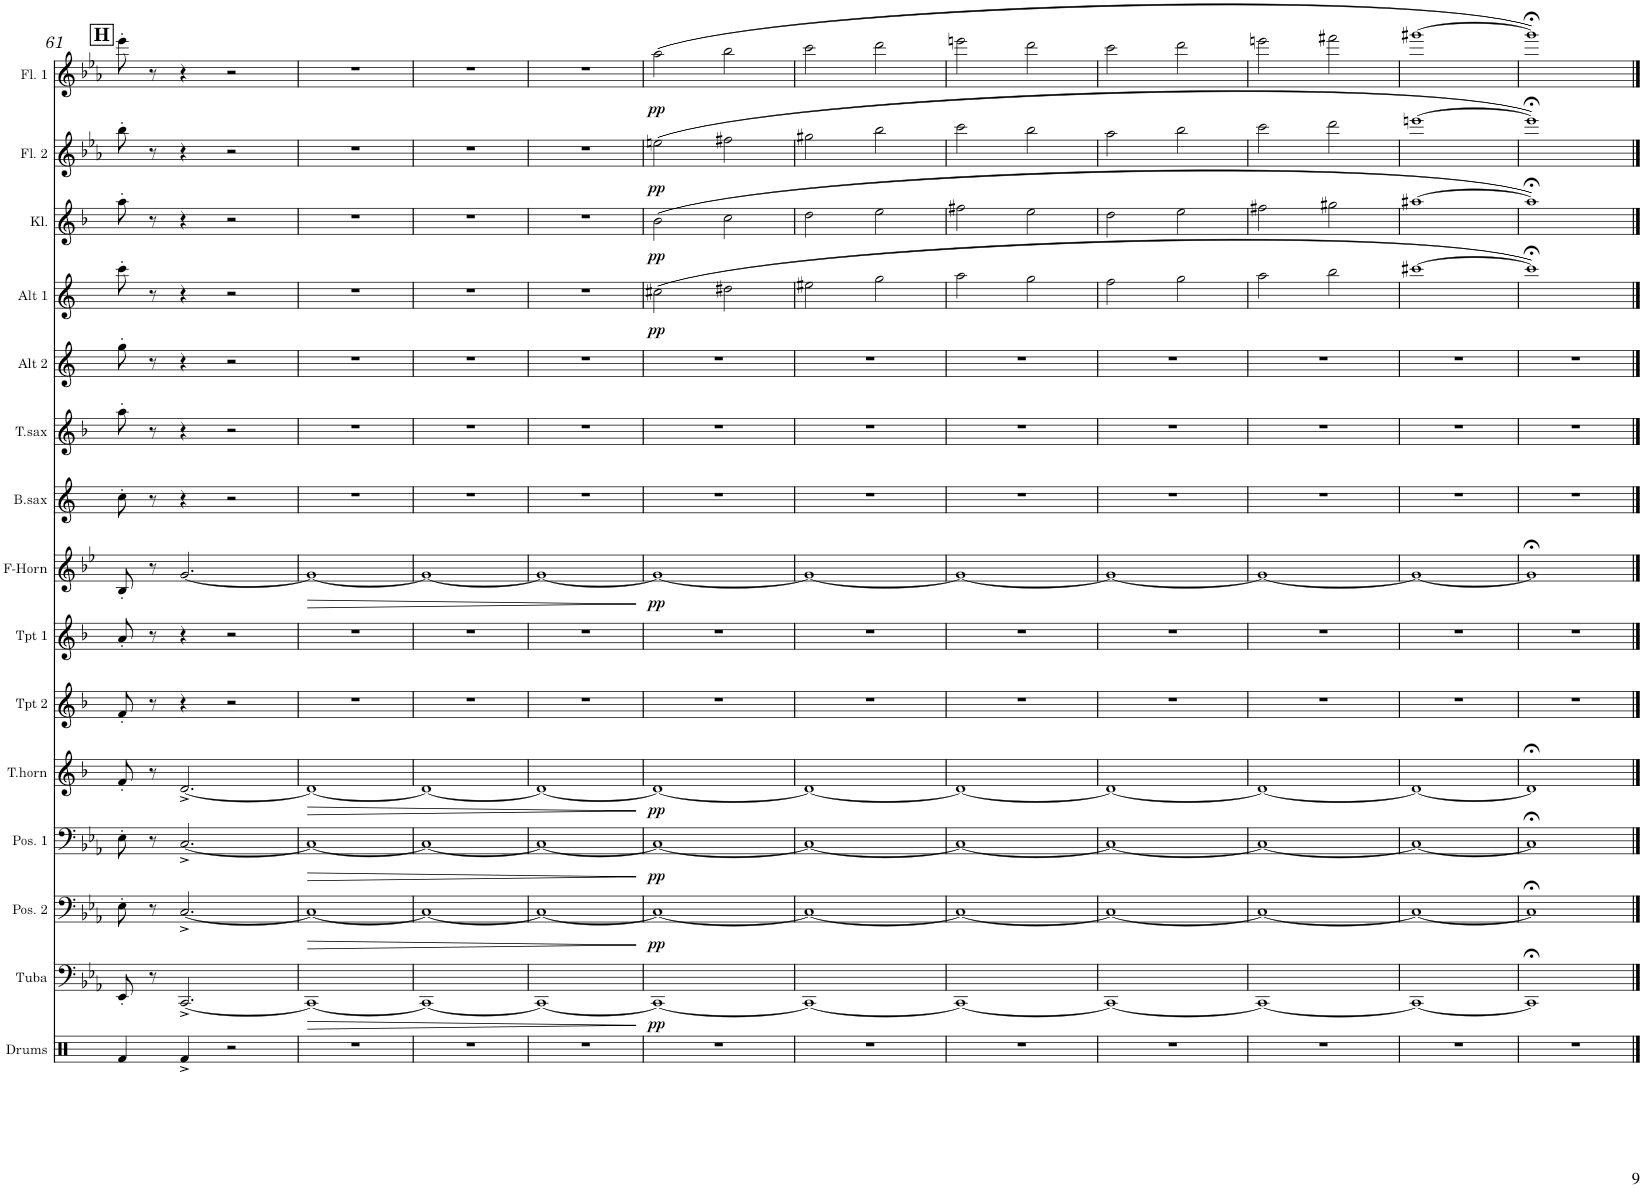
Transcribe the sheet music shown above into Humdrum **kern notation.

**kern	**kern	**dynam	**kern	**dynam	**kern	**dynam	**kern	**dynam	**kern	**kern	**kern	**dynam	**kern	**kern	**kern	**kern	**dynam	**kern	**dynam	**kern	**dynam	**kern	**dynam
*part15	*part14	*part14	*part13	*part13	*part12	*part12	*part11	*part11	*part10	*part9	*part8	*part8	*part7	*part6	*part5	*part4	*part4	*part3	*part3	*part2	*part2	*part1	*part1
*staff15	*staff14	*staff14	*staff13	*staff13	*staff12	*staff12	*staff11	*staff11	*staff10	*staff9	*staff8	*staff8	*staff7	*staff6	*staff5	*staff4	*staff4	*staff3	*staff3	*staff2	*staff2	*staff1	*staff1
*I"Drums	*I"Tuba	*	*I"Posaune 2	*	*I"Posaune 1	*	*I"Tenorhorn	*	*I"Tpt 2	*I"Tpt 1	*I"F-Horn	*	*I"Baritonsax	*I"Tenorsax	*I"Altsax 2	*I"Altsax 1	*	*I"Klarinette	*	*I"Flöte 2	*	*I"Flöte 1	*
*I'Drums	*I'Tuba	*	*I'Pos. 2	*	*I'Pos. 1	*	*I'T.horn	*	*I'Tpt 2	*I'Tpt 1	*I'F-Horn	*	*I'B.sax	*I'T.sax	*I'Alt 2	*I'Alt 1	*	*I'Kl.	*	*I'Fl. 2	*	*I'Fl. 1	*
!!LO:PB:g=z
*clefX	*clefF4	*	*clefF4	*	*clefF4	*	*clefG2	*	*clefG2	*clefG2	*clefG2	*	*clefG2	*clefG2	*clefG2	*clefG2	*	*clefG2	*	*clefG2	*	*clefG2	*
*	*	*	*	*	*	*	*Trd8c14	*	*Trd1c2	*Trd1c2	*Trd4c7	*	*Trd12c21	*Trd8c14	*Trd5c9	*Trd5c9	*	*Trd1c2	*	*	*	*	*
*k[b-e-]	*k[b-e-a-]	*	*k[b-e-a-]	*	*k[b-e-a-]	*	*k[b-]	*	*k[b-]	*k[b-]	*k[b-e-]	*	*k[]	*k[b-]	*k[]	*k[]	*	*k[b-]	*	*k[b-e-a-]	*	*k[b-e-a-]	*
*M4/4	*M4/4	*	*M4/4	*	*M4/4	*	*M4/4	*	*M4/4	*M4/4	*M4/4	*	*M4/4	*M4/4	*M4/4	*M4/4	*	*M4/4	*	*M4/4	*	*M4/4	*
!!LO:REH:place=s1:a:B:cj:fs=14:t=H
=61	=61	=61	=61	=61	=61	=61	=61	=61	=61	=61	=61	=61	=61	=61	=61	=61	=61	=61	=61	=61	=61	=61	=61
4Rf/	8EE-'/	.	8E-'\	.	8E-'\	.	8f'/	.	8f'/	8a'/	8B-'/	.	8cc'\	8aa'\	8gg'\	8ccc'\	.	8aa'\	.	8bb-'\	.	8eee-'\	.
.	8r	.	8r	.	8r	.	8r	.	8r	8r	8r	.	8r	8r	8r	8r	.	8r	.	8r	.	8r	.
4Rf^/	[2.CC^/	.	[2.C^/	.	[2.C^/	.	[2.d^/	.	4r	4r	[2.g/	.	4r	4r	4r	4r	.	4r	.	4r	.	4r	.
2r	.	.	.	.	.	.	.	.	2r	2r	.	.	2r	2r	2r	2r	.	2r	.	2r	.	2r	.
=62	=62	=62	=62	=62	=62	=62	=62	=62	=62	=62	=62	=62	=62	=62	=62	=62	=62	=62	=62	=62	=62	=62	=62
!	!	!LO:HP:b	!	!LO:HP:b	!	!LO:HP:b	!	!LO:HP:b	!	!	!	!LO:HP:b	!	!	!	!	!	!	!	!	!	!	!
1r	1CC_	>	1C_	>	1C_	>	1d_	>	1r	1r	1g_	>	1r	1r	1r	1r	.	1r	.	1r	.	1r	.
=63	=63	=63	=63	=63	=63	=63	=63	=63	=63	=63	=63	=63	=63	=63	=63	=63	=63	=63	=63	=63	=63	=63	=63
1r	1CC_	.	1C_	.	1C_	.	1d_	.	1r	1r	1g_	.	1r	1r	1r	1r	.	1r	.	1r	.	1r	.
=64	=64	=64	=64	=64	=64	=64	=64	=64	=64	=64	=64	=64	=64	=64	=64	=64	=64	=64	=64	=64	=64	=64	=64
1r	1CC_	.	1C_	.	1C_	.	1d_	.	1r	1r	1g_	.	1r	1r	1r	1r	.	1r	.	1r	.	1r	.
.	.	]	.	]	.	]	.	]	.	.	.	]	.	.	.	.	.	.	.	.	.	.	.
=65	=65	=65	=65	=65	=65	=65	=65	=65	=65	=65	=65	=65	=65	=65	=65	=65	=65	=65	=65	=65	=65	=65	=65
!	!	!LO:DY:b	!	!LO:DY:b	!	!LO:DY:b	!	!LO:DY:b	!	!	!	!LO:DY:b	!	!	!	!	!LO:DY:b	!	!LO:DY:b	!	!LO:DY:b	!	!LO:DY:b
1r	1CC_	pp	1C_	pp	1C_	pp	1d_	pp	1r	1r	1g_	pp	1r	1r	1r	(2cc#X\	pp	(2b-\	pp	(2een\	pp	(2aa-\	pp
.	.	.	.	.	.	.	.	.	.	.	.	.	.	.	.	2dd#X\	.	2cc\	.	2ff#X\	.	2bb-\	.
=66	=66	=66	=66	=66	=66	=66	=66	=66	=66	=66	=66	=66	=66	=66	=66	=66	=66	=66	=66	=66	=66	=66	=66
1r	1CC_	.	1C_	.	1C_	.	1d_	.	1r	1r	1g_	.	1r	1r	1r	2ee#X\	.	2dd\	.	2gg#X\	.	2ccc\	.
.	.	.	.	.	.	.	.	.	.	.	.	.	.	.	.	2gg\	.	2ee\	.	2bb-\	.	2ddd\	.
=67	=67	=67	=67	=67	=67	=67	=67	=67	=67	=67	=67	=67	=67	=67	=67	=67	=67	=67	=67	=67	=67	=67	=67
1r	1CC_	.	1C_	.	1C_	.	1d_	.	1r	1r	1g_	.	1r	1r	1r	2aa\	.	2ff#X\	.	2ccc\	.	2eeen\	.
.	.	.	.	.	.	.	.	.	.	.	.	.	.	.	.	2gg\	.	2ee\	.	2bb-\	.	2ddd\	.
=68	=68	=68	=68	=68	=68	=68	=68	=68	=68	=68	=68	=68	=68	=68	=68	=68	=68	=68	=68	=68	=68	=68	=68
1r	1CC_	.	1C_	.	1C_	.	1d_	.	1r	1r	1g_	.	1r	1r	1r	2ff\	.	2dd\	.	2aa-\	.	2ccc\	.
.	.	.	.	.	.	.	.	.	.	.	.	.	.	.	.	2gg\	.	2ee\	.	2bb-\	.	2ddd\	.
=69	=69	=69	=69	=69	=69	=69	=69	=69	=69	=69	=69	=69	=69	=69	=69	=69	=69	=69	=69	=69	=69	=69	=69
1r	1CC_	.	1C_	.	1C_	.	1d_	.	1r	1r	1g_	.	1r	1r	1r	2aa\	.	2ff#X\	.	2ccc\	.	2eeen\	.
.	.	.	.	.	.	.	.	.	.	.	.	.	.	.	.	2bb\	.	2gg#X\	.	2ddd\	.	2fff#X\	.
=70	=70	=70	=70	=70	=70	=70	=70	=70	=70	=70	=70	=70	=70	=70	=70	=70	=70	=70	=70	=70	=70	=70	=70
1r	1CC_	.	1C_	.	1C_	.	1d_	.	1r	1r	1g_	.	1r	1r	1r	[1ccc#X	.	[1aa#X	.	[1eeen	.	[1ggg#X	.
=71	=71	=71	=71	=71	=71	=71	=71	=71	=71	=71	=71	=71	=71	=71	=71	=71	=71	=71	=71	=71	=71	=71	=71
1r	1CC;<]	.	1C;<]	.	1C;<]	.	1d;<]	.	1r	1r	1g;<]	.	1r	1r	1r	1ccc#;<])	.	1aa#;<])	.	1eee;<])	.	1ggg#;<])	.
==	==	==	==	==	==	==	==	==	==	==	==	==	==	==	==	==	==	==	==	==	==	==	==
*-	*-	*-	*-	*-	*-	*-	*-	*-	*-	*-	*-	*-	*-	*-	*-	*-	*-	*-	*-	*-	*-	*-	*-
